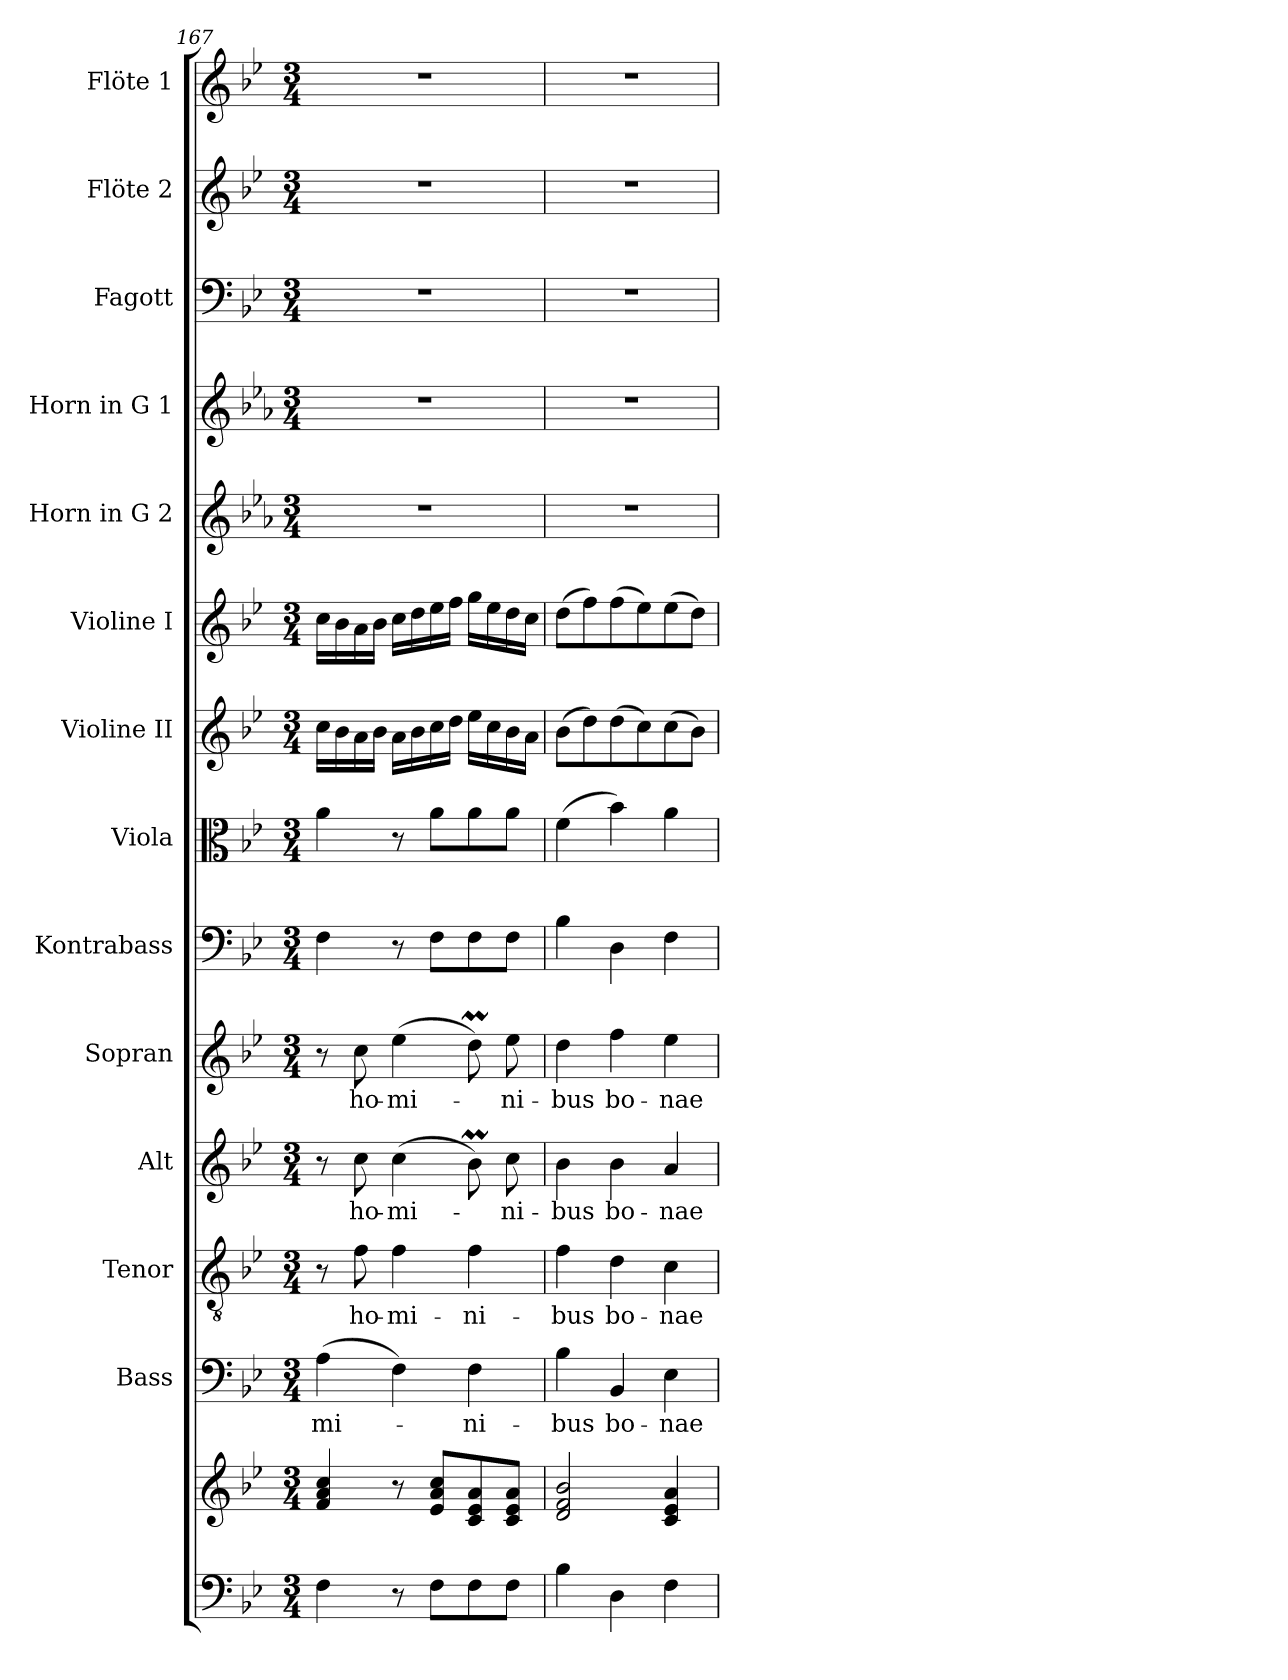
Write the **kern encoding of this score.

**kern	**kern	**kern	**text	**kern	**text	**kern	**text	**kern	**text	**kern	**kern	**kern	**kern	**kern	**kern	**kern	**kern	**kern
*part14	*part14	*part13	*part13	*part12	*part12	*part11	*part11	*part10	*part10	*part9	*part8	*part7	*part6	*part5	*part4	*part3	*part2	*part1
*staff15	*staff14	*staff13	*staff13	*staff12	*staff12	*staff11	*staff11	*staff10	*staff10	*staff9	*staff8	*staff7	*staff6	*staff5	*staff4	*staff3	*staff2	*staff1
*	*	*I"Bass	*	*I"Tenor	*	*I"Alt	*	*I"Sopran	*	*I"Kontrabass	*I"Viola	*I"Violine II	*I"Violine I	*I"Horn in G 2	*I"Horn in G 1	*I"Fagott	*I"Flöte 2	*I"Flöte 1
*	*	*I'B.	*	*I'T.	*	*I'A.	*	*I'S.	*	*I'Kb.	*I'Vla.	*I'Vl. II	*I'Vl. I	*	*	*I'Fg.	*I'Fl. 2	*I'Fl. 1
*clefF4	*clefG2	*clefF4	*	*clefGv2	*	*clefG2	*	*clefG2	*	*clefF4	*clefC3	*clefG2	*clefG2	*clefG2	*clefG2	*clefF4	*clefG2	*clefG2
*	*	*	*	*	*	*	*	*	*	*ITrd7c12	*	*	*	*ITrd3c5	*ITrd3c5	*	*	*
*k[b-e-]	*k[b-e-]	*k[b-e-]	*	*k[b-e-]	*	*k[b-e-]	*	*k[b-e-]	*	*k[b-e-]	*k[b-e-]	*k[b-e-]	*k[b-e-]	*k[b-e-]	*k[b-e-]	*k[b-e-]	*k[b-e-]	*k[b-e-]
*B-:	*B-:	*B-:	*	*B-:	*	*B-:	*	*B-:	*	*B-:	*B-:	*B-:	*B-:	*B-:	*B-:	*B-:	*B-:	*B-:
*M3/4	*M3/4	*M3/4	*	*M3/4	*	*M3/4	*	*M3/4	*	*M3/4	*M3/4	*M3/4	*M3/4	*M3/4	*M3/4	*M3/4	*M3/4	*M3/4
=167	=167	=167	=167	=167	=167	=167	=167	=167	=167	=167	=167	=167	=167	=167	=167	=167	=167	=167
!	!	!	!LO:LY:b	!	!	!	!	!	!	!	!	!	!	!	!	!	!	!
4F\	4f/ 4a/ 4cc/	(>4A\	-mi-	8r	.	8r	.	8r	.	4FF\	4a\	16cc\LL	16cc\LL	2.r	2.r	2.r	2.r	2.r
.	.	.	.	.	.	.	.	.	.	.	.	16b-\	16b-\	.	.	.	.	.
!	!	!	!	!	!LO:LY:b	!	!LO:LY:b	!	!LO:LY:b	!	!	!	!	!	!	!	!	!
.	.	.	.	8f\	ho-	8cc\	ho-	8cc\	ho-	.	.	16a\	16a\	.	.	.	.	.
.	.	.	.	.	.	.	.	.	.	.	.	16b-\JJ	16b-\JJ	.	.	.	.	.
!	!	!	!	!	!LO:LY:b	!	!LO:LY:b	!	!LO:LY:b	!	!	!	!	!	!	!	!	!
8r	8r	4F\)	.	4f\	-mi-	(>4cc\	-mi-	(>4ee-\	-mi-	8r	8r	16a\LL	16cc\LL	.	.	.	.	.
.	.	.	.	.	.	.	.	.	.	.	.	16b-\	16dd\	.	.	.	.	.
8F\L	8e-/ 8a/ 8cc/L	.	.	.	.	.	.	.	.	8FF\L	8a\L	16cc\	16ee-\	.	.	.	.	.
.	.	.	.	.	.	.	.	.	.	.	.	16dd\JJ	16ff\JJ	.	.	.	.	.
!	!	!	!LO:LY:b	!	!LO:LY:b	!	!	!	!	!	!	!	!	!	!	!	!	!
8F\	8c/ 8e-/ 8a/	4F\	-ni-	4f\	-ni-	8b-M\)	.	8ddm\)	.	8FF\	8a\	16ee-\LL	16gg\LL	.	.	.	.	.
.	.	.	.	.	.	.	.	.	.	.	.	16cc\	16ee-\	.	.	.	.	.
!	!	!	!	!	!	!	!LO:LY:b	!	!LO:LY:b	!	!	!	!	!	!	!	!	!
8F\J	8c/ 8e-/ 8a/J	.	.	.	.	8cc\	-ni-	8ee-\	-ni-	8FF\J	8a\J	16b-\	16dd\	.	.	.	.	.
.	.	.	.	.	.	.	.	.	.	.	.	16a\JJ	16cc\JJ	.	.	.	.	.
=168	=168	=168	=168	=168	=168	=168	=168	=168	=168	=168	=168	=168	=168	=168	=168	=168	=168	=168
!	!	!	!LO:LY:b	!	!LO:LY:b	!	!LO:LY:b	!	!LO:LY:b	!	!	!	!	!	!	!	!	!
4B-\	2d/ 2f/ 2b-/	4B-\	-bus	4f\	-bus	4b-\	-bus	4dd\	-bus	4BB-\	(>4f\	(>8b-\L	(>8dd\L	2.r	2.r	2.r	2.r	2.r
.	.	.	.	.	.	.	.	.	.	.	.	8dd\)	8ff\)	.	.	.	.	.
!	!	!	!LO:LY:b	!	!LO:LY:b	!	!LO:LY:b	!	!LO:LY:b	!	!	!	!	!	!	!	!	!
4D\	.	4BB-/	bo-	4d\	bo-	4b-\	bo-	4ff\	bo-	4DD\	4b-\)	(>8dd\	(>8ff\	.	.	.	.	.
.	.	.	.	.	.	.	.	.	.	.	.	8cc\)	8ee-\)	.	.	.	.	.
!	!	!	!LO:LY:b	!	!LO:LY:b	!	!LO:LY:b	!	!LO:LY:b	!	!	!	!	!	!	!	!	!
4F\	4c/ 4e-/ 4a/	4E-\	-nae	4c\	-nae	4a/	-nae	4ee-\	-nae	4FF\	4a\	(>8cc\	(>8ee-\	.	.	.	.	.
.	.	.	.	.	.	.	.	.	.	.	.	8b-\J)	8dd\J)	.	.	.	.	.
=	=	=	=	=	=	=	=	=	=	=	=	=	=	=	=	=	=	=
*-	*-	*-	*-	*-	*-	*-	*-	*-	*-	*-	*-	*-	*-	*-	*-	*-	*-	*-
